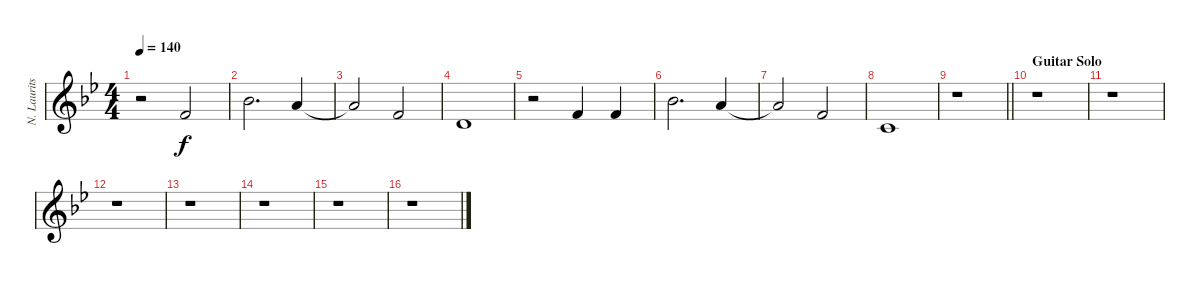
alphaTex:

\track ("N. Lauritsen (Lead Vocals)" "N. Laurits") {instrument violin}
\staff {score}
\tuning (E4 B3 G3 D3 A2 E2) {hide}
\ts (4 4)
\tempo 140
\clef g2
\ks gminor
r.2{dy f} 6.2.2 |
11.2.2{d} 10.2.4 |
10.2{t}.2 6.2.2 |
7.3.1 |
r.2 6.2.4 6.2.4 |
11.2.2{d} 10.2.4 |
10.2{t}.2 6.2.2 |
5.3.1 |
\barLineRight lightlight
r.1 |
\section ("" "Guitar Solo")
r.1 |
r.1 |
r.1 |
r.1 |
r.1 |
r.1 |
r.1
